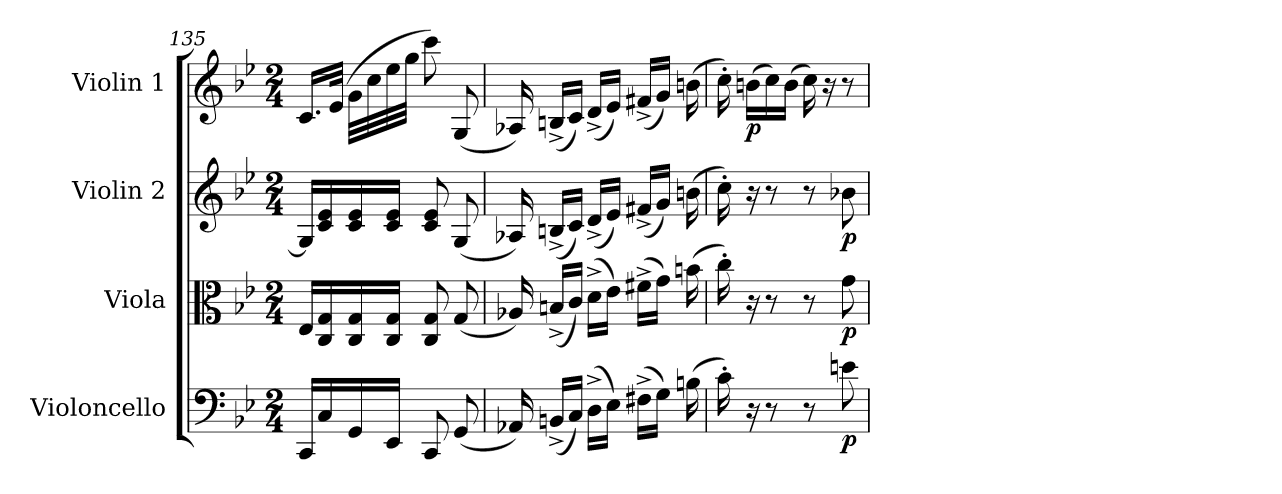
**kern	**dynam	**kern	**dynam	**kern	**dynam	**kern	**dynam
*part4	*part4	*part3	*part3	*part2	*part2	*part1	*part1
*staff4	*staff4	*staff3	*staff3	*staff2	*staff2	*staff1	*staff1
*I"Violoncello	*	*I"Viola	*	*I"Violin 2	*	*I"Violin 1	*
*I'Vc	*	*I'Vla	*	*I'Vln	*	*I'Vln	*
*clefF4	*	*clefC3	*	*clefG2	*	*clefG2	*
*k[b-e-]	*	*k[b-e-]	*	*k[b-e-]	*	*k[b-e-]	*
*M2/4	*	*M2/4	*	*M2/4	*	*M2/4	*
=135	=135	=135	=135	=135	=135	=135	=135
16CC/LL	.	16E-/LL	.	16G/LL]	.	16.c/LL	.
16C/	.	16C/ 16G/	.	16c/ 16e-/	.	.	.
.	.	.	.	.	.	(32e-/JJk	.
16GG/	.	16C/ 16G/	.	16c/ 16e-/	.	32g\LLL	.
.	.	.	.	.	.	32cc\	.
16EE-/JJ	.	16C/ 16G/JJ	.	16c/ 16e-/JJ	.	32ee-\	.
.	.	.	.	.	.	32gg\JJJ	.
8CC/	.	8C/ 8G/	.	8c/ 8e-/	.	8ccc\)	.
(8GG/	.	(8G/	.	(8G/	.	(8G/	.
=136	=136	=136	=136	=136	=136	=136	=136
16AA-X/)	.	16A-X/)	.	16A-X/)	.	16A-X/)	.
(16BBn^/LL	.	(16Bn^/LL	.	(16Bn^/LL	.	(16Bn^/LL	.
16C/JJ)	.	16c/JJ)	.	16c/JJ)	.	16c/JJ)	.
(16D^\LL	.	(16d^\LL	.	(16d^/LL	.	(16d^/LL	.
16E-\JJ)	.	16e-\JJ)	.	16e-/JJ)	.	16e-/JJ)	.
(16F#X^\LL	.	(16f#X^\LL	.	(16f#X^/LL	.	(16f#X^/LL	.
16G\JJ)	.	16g\JJ)	.	16g/JJ)	.	16g/JJ)	.
(16Bn\	.	(16bn\	.	(16bn\	.	(16bn\	.
=137	=137	=137	=137	=137	=137	=137	=137
16c'\)	.	16cc'\)	.	16cc'\)	.	16cc'\)	.
!	!	!	!	!	!	!	!LO:DY:b
16r	.	16r	.	16r	.	(16bn\LL	p
8r	.	8r	.	8r	.	16cc\)	.
.	.	.	.	.	.	(16b\JJ	.
8r	.	8r	.	8r	.	16cc\)	.
.	.	.	.	.	.	16r	.
!	!LO:DY:b	!	!LO:DY:b	!	!LO:DY:b	!	!
8en\	p	8g\	p	8b-X\	p	8r	.
=	=	=	=	=	=	=	=
*-	*-	*-	*-	*-	*-	*-	*-
